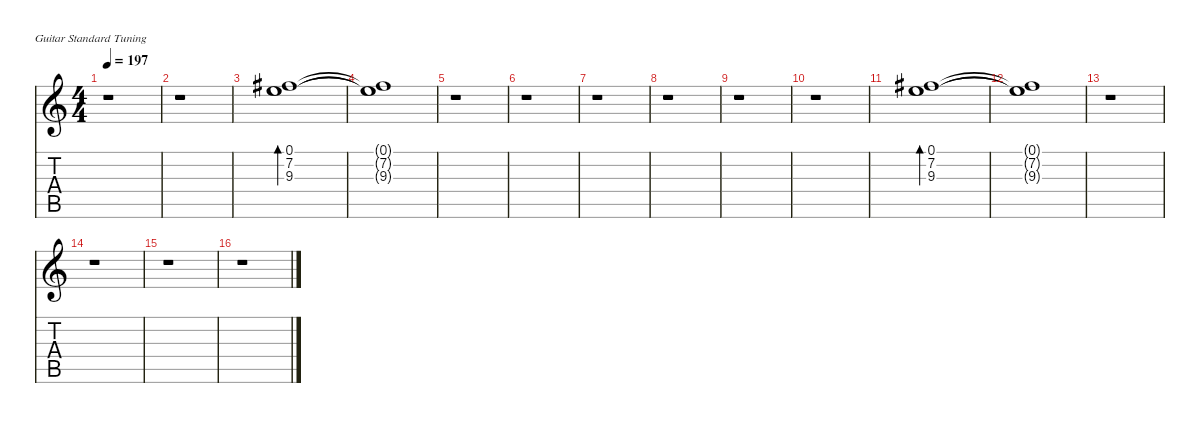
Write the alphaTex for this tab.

\defaultSystemsLayout 4
\hideDynamics
\bracketExtendMode nobrackets
\singleTrackTrackNamePolicy hidden
\multiTrackTrackNamePolicy hidden
\firstSystemTrackNameMode fullname
\firstSystemTrackNameOrientation horizontal
\otherSystemsTrackNameOrientation horizontal
\track ("Guitar 2" "s.guit.") {defaultSystemsLayout 8 instrument acousticguitarsteel}
\staff {score tabs}
\tuning (E4 B3 G3 D3 A2 E2)
\ts (4 4)
\tempo 197
\clef g2
\ks c
r.1{dy f beam Down} |
r.1{beam Down} |
(0.1 7.2{acc #} 9.3).1{bd 480 beam Down} |
(0.1{t} 7.2{t acc #} 9.3{t}).1{beam Down} |
r.1{beam Down} |
r.1{beam Down} |
r.1{beam Down} |
r.1{beam Down} |
r.1{beam Down} |
r.1{beam Down} |
(0.1 7.2{acc #} 9.3).1{bd 480 beam Down} |
(0.1{t} 7.2{t acc #} 9.3{t}).1{beam Down} |
r.1{beam Down} |
r.1{beam Down} |
r.1{beam Down} |
r.1{beam Down}
